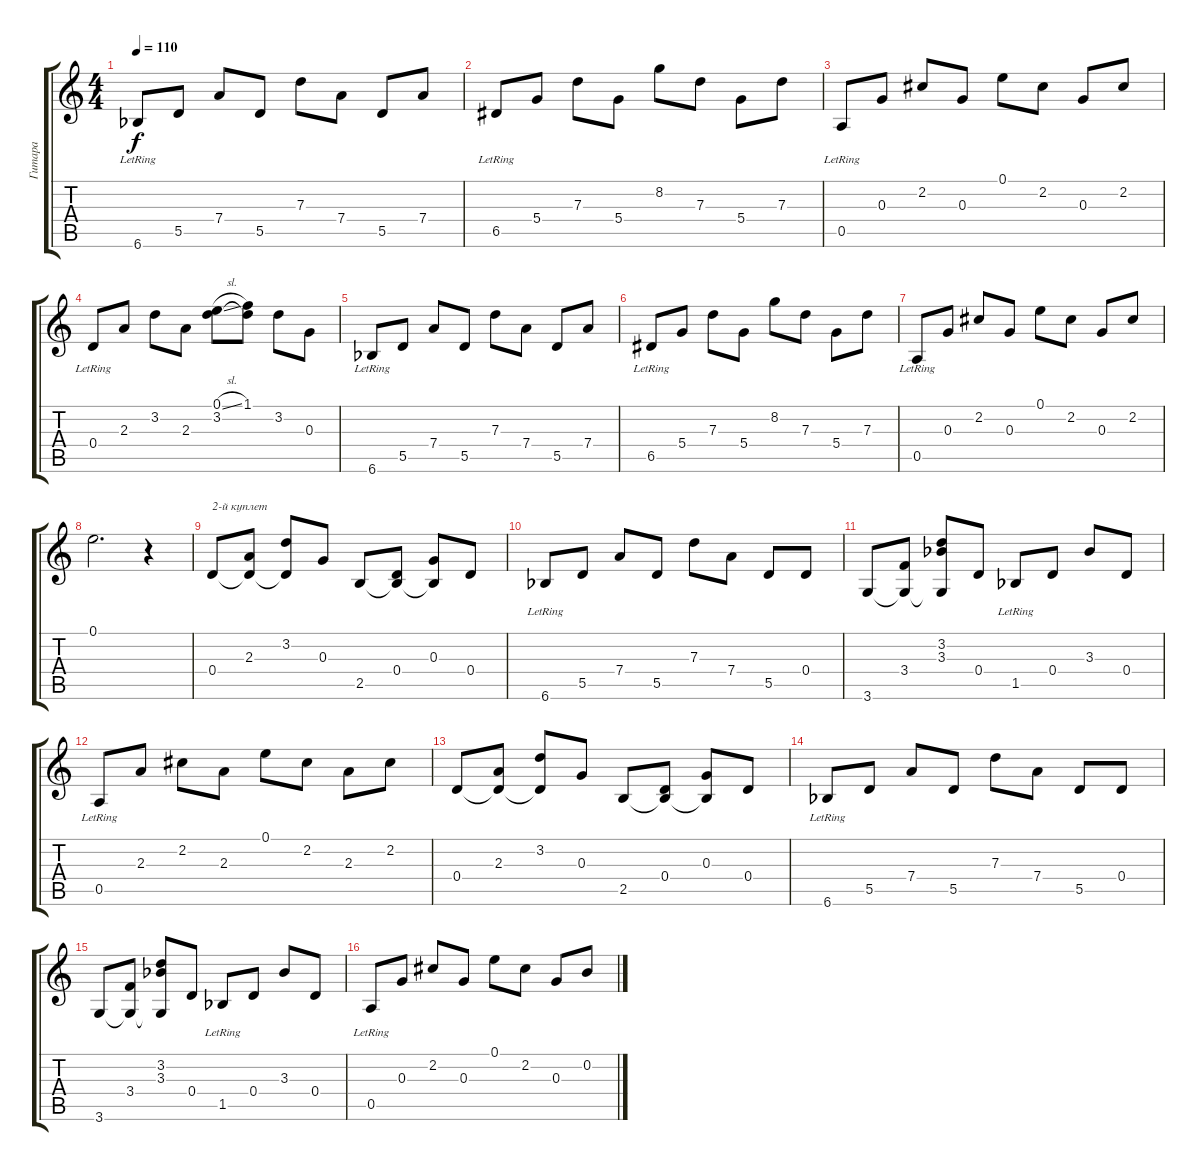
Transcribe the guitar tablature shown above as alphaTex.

\track ("Гитара" "Гитара") {instrument acousticguitarsteel}
\staff {score tabs}
\tuning (E4 B3 G3 D3 A2 E2) {hide}
\ts (4 4)
\tempo 110
\clef g2
\ks aminor
6.6{lr acc b}.8{dy f} 5.5.8 7.4.8 5.5.8 7.3.8 7.4.8 5.5.8 7.4.8 |
6.5{lr}.8 5.4.8 7.3.8 5.4.8 8.2.8 7.3.8 5.4.8 7.3.8 |
0.5{lr}.8 0.3.8 2.2.8 0.3.8 0.1.8 2.2.8 0.3.8 2.2.8 |
0.4{lr}.8 2.3.8 3.2.8 2.3.8 (0.1{sl} 3.2).8 (1.1 3.2{t}).8 3.2.8 0.3.8 |
6.6{lr acc b}.8 5.5.8 7.4.8 5.5.8 7.3.8 7.4.8 5.5.8 7.4.8 |
6.5{lr}.8 5.4.8 7.3.8 5.4.8 8.2.8 7.3.8 5.4.8 7.3.8 |
0.5{lr}.8 0.3.8 2.2.8 0.3.8 0.1.8 2.2.8 0.3.8 2.2.8 |
0.1.2{d} r.4 |
0.4.8{txt "2-й куплет"} (2.3 0.4{t}).8 (3.2 0.4{t}).8 0.3.8 2.5.8 (0.4 2.5{t}).8 (0.3 2.5{t}).8 0.4.8 |
6.6{lr acc b}.8 5.5.8 7.4.8 5.5.8 7.3.8 7.4.8 5.5.8 0.4.8 |
3.6.8 (3.4 3.6{t}).8 (3.2 3.3{acc b} 3.6{t}).8 0.4.8 1.5{lr acc b}.8 0.4.8 3.3{acc b}.8 0.4.8 |
0.5{lr}.8 2.3.8 2.2.8 2.3.8 0.1.8 2.2.8 2.3.8 2.2.8 |
0.4.8 (2.3 0.4{t}).8 (3.2 0.4{t}).8 0.3.8 2.5.8 (0.4 2.5{t}).8 (0.3 2.5{t}).8 0.4.8 |
6.6{lr acc b}.8 5.5.8 7.4.8 5.5.8 7.3.8 7.4.8 5.5.8 0.4.8 |
3.6.8 (3.4 3.6{t}).8 (3.2 3.3{acc b} 3.6{t}).8 0.4.8 1.5{lr acc b}.8 0.4.8 3.3{acc b}.8 0.4.8 |
0.5{lr}.8 0.3.8 2.2.8 0.3.8 0.1.8 2.2.8 0.3.8 0.2.8
